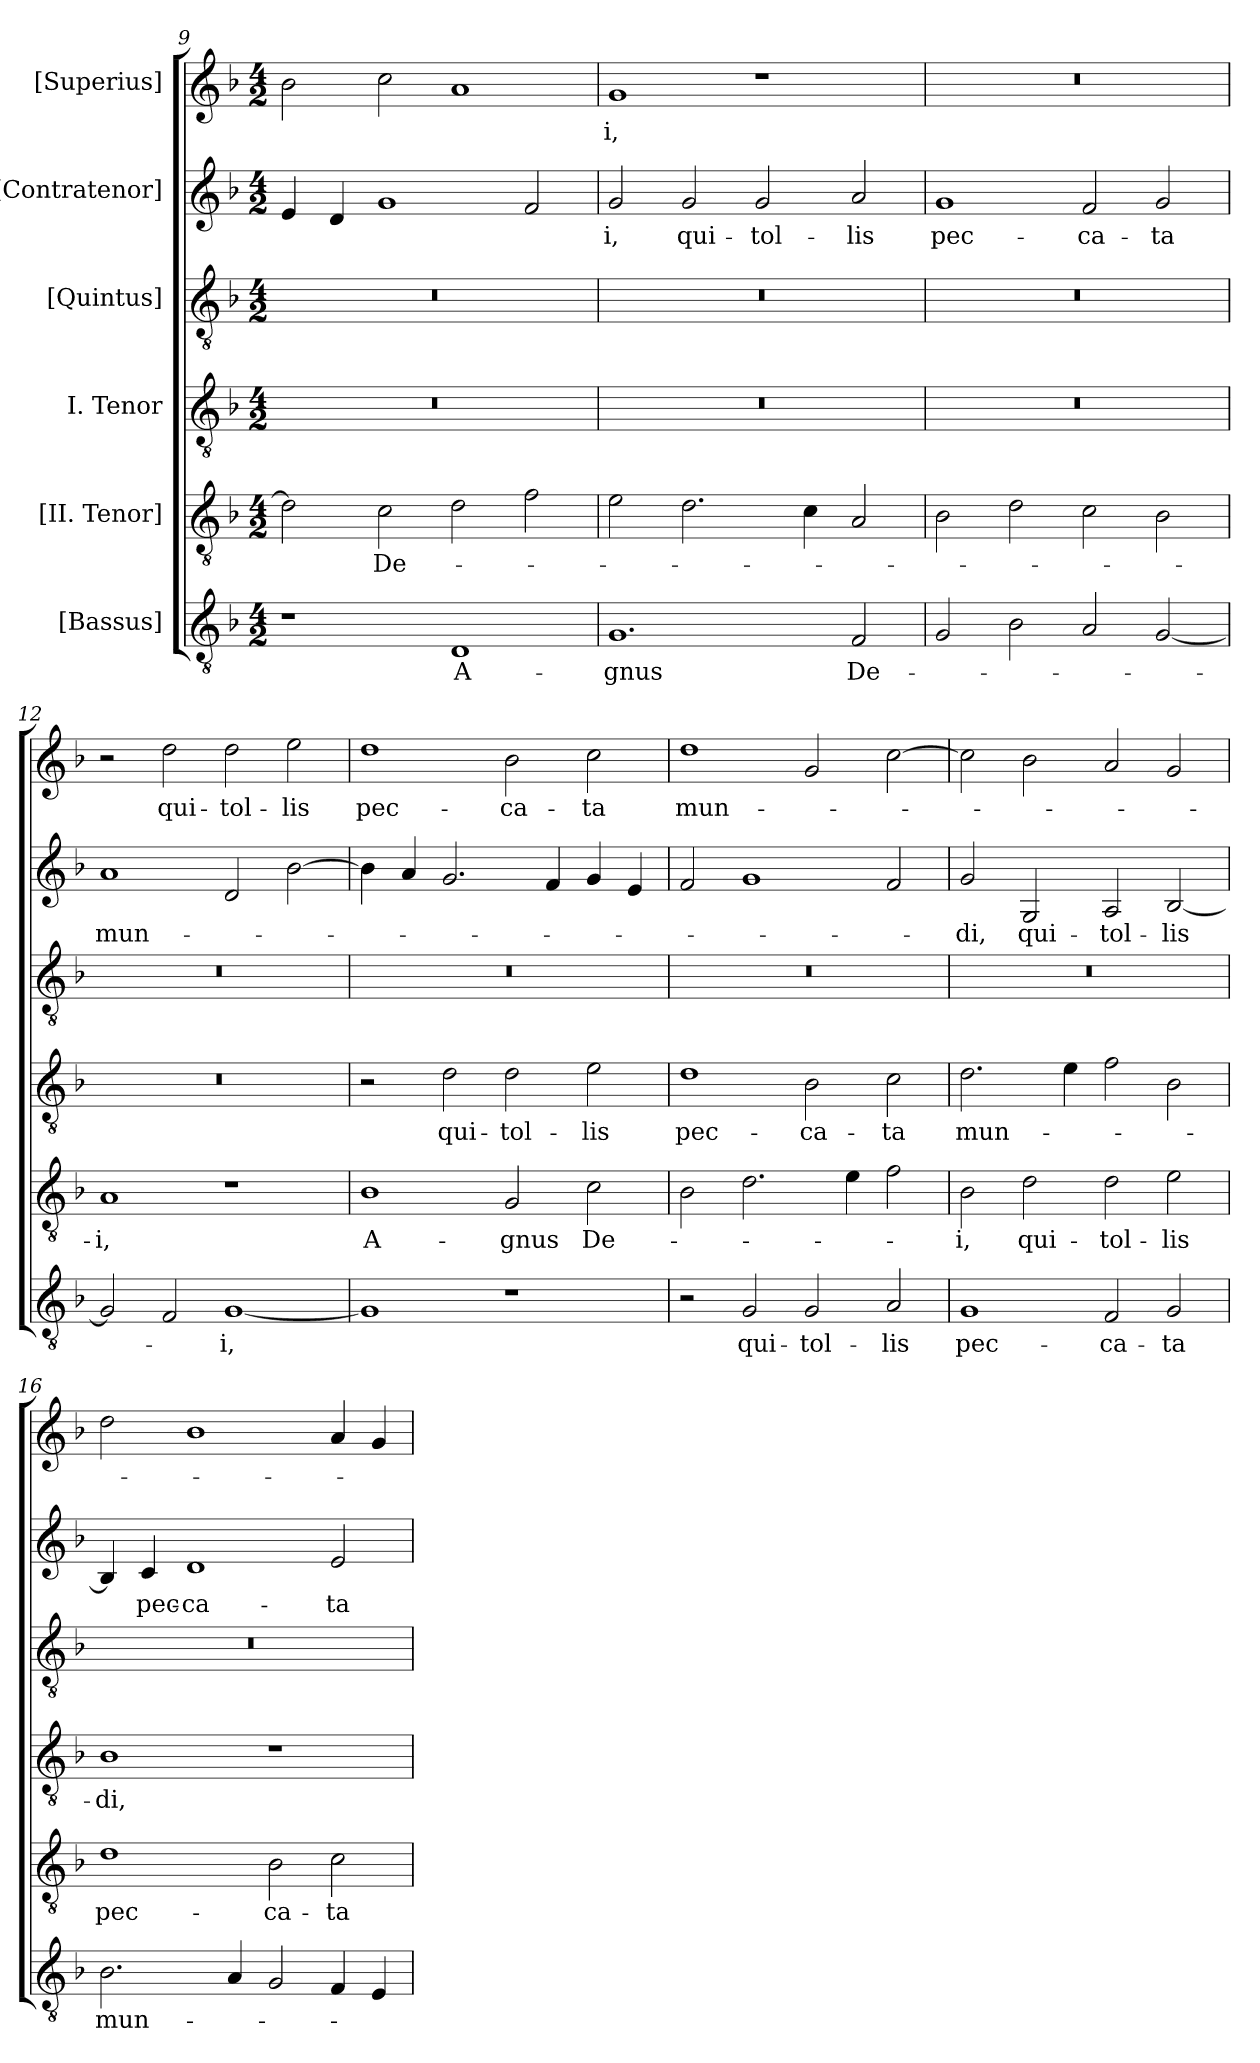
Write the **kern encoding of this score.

**kern	**text	**kern	**text	**kern	**text	**kern	**kern	**text	**kern	**text
*part6	*part6	*part5	*part5	*part4	*part4	*part3	*part2	*part2	*part1	*part1
*staff6	*staff6	*staff5	*staff5	*staff4	*staff4	*staff3	*staff2	*staff2	*staff1	*staff1
*I"[Bassus]	*	*I"[II. Tenor]	*	*I"I. Tenor	*	*I"[Quintus]	*I"[Contratenor]	*	*I"[Superius]	*
*clefGv2	*	*clefGv2	*	*clefGv2	*	*clefGv2	*clefG2	*	*clefG2	*
*k[b-]	*	*k[b-]	*	*k[b-]	*	*k[b-]	*k[b-]	*	*k[b-]	*
*M4/2	*	*M4/2	*	*M4/2	*	*M4/2	*M4/2	*	*M4/2	*
=9	=9	=9	=9	=9	=9	=9	=9	=9	=9	=9
1r	.	2d\]	.	0r	.	0r	4e/	.	2b-\	.
.	.	.	.	.	.	.	4d/	.	.	.
.	.	2c\	De-	.	.	.	1g/	.	2cc\	.
1D/	A-	2d\	.	.	.	.	.	.	1a/	.
.	.	2f\	.	.	.	.	2f/	.	.	.
=10	=10	=10	=10	=10	=10	=10	=10	=10	=10	=10
1.G/	-gnus	2e\	.	0r	.	0r	2g/	-i,	1g/	-i,
.	.	2.d\	.	.	.	.	2g/	qui-	.	.
.	.	.	.	.	.	.	2g/	tol-	1r	.
.	.	4c\	.	.	.	.	.	.	.	.
2F/	De-	2A/	.	.	.	.	2a/	-lis	.	.
=11	=11	=11	=11	=11	=11	=11	=11	=11	=11	=11
2G/	.	2B-\	.	0r	.	0r	1g/	pec-	0r	.
2B-\	.	2d\	.	.	.	.	.	.	.	.
2A/	.	2c\	.	.	.	.	2f/	-ca-	.	.
[2G/	.	2B-\	.	.	.	.	2g/	-ta	.	.
=12	=12	=12	=12	=12	=12	=12	=12	=12	=12	=12
2G/]	.	1A/	-i,	0r	.	0r	1a/	mun-	2r	.
2F/	.	.	.	.	.	.	.	.	2dd\	qui-
[1G/	-i,	1r	.	.	.	.	2d/	.	2dd\	tol-
.	.	.	.	.	.	.	[2b-\	.	2ee\	-lis
=13	=13	=13	=13	=13	=13	=13	=13	=13	=13	=13
1G/]	.	1B-\	A-	2r	.	0r	4b-\]	.	1dd\	pec-
.	.	.	.	.	.	.	4a/	.	.	.
.	.	.	.	2d\	qui-	.	2.g/	.	.	.
1r	.	2G/	-gnus	2d\	tol-	.	.	.	2b-\	-ca-
.	.	.	.	.	.	.	4f/	.	.	.
.	.	2c\	De-	2e\	-lis	.	4g/	.	2cc\	-ta
.	.	.	.	.	.	.	4e/	.	.	.
=14	=14	=14	=14	=14	=14	=14	=14	=14	=14	=14
2r	.	2B-\	.	1d\	pec-	0r	2f/	.	1dd\	mun-
2G/	qui-	2.d\	.	.	.	.	1g/	.	.	.
2G/	tol-	.	.	2B-\	-ca-	.	.	.	2g/	.
.	.	4e\	.	.	.	.	.	.	.	.
2A/	-lis	2f\	.	2c\	-ta	.	2f/	.	[2cc\	.
=15	=15	=15	=15	=15	=15	=15	=15	=15	=15	=15
1G/	pec-	2B-\	-i,	2.d\	mun-	0r	2g/	-di,	2cc\]	.
.	.	2d\	qui-	.	.	.	2G/	qui-	2b-\	.
.	.	.	.	4e\	.	.	.	.	.	.
2F/	-ca-	2d\	tol-	2f\	.	.	2A/	tol-	2a/	.
2G/	-ta	2e\	-lis	2B-\	.	.	[2B-/	-lis	2g/	.
=16	=16	=16	=16	=16	=16	=16	=16	=16	=16	=16
2.B-\	mun-	1d\	pec-	1B-\	-di,	0r	4B-/]	.	2dd\	.
.	.	.	.	.	.	.	4c/	pec-	.	.
.	.	.	.	.	.	.	1d/	-ca-	1b-\	.
4A/	.	.	.	.	.	.	.	.	.	.
2G/	.	2B-\	-ca-	1r	.	.	.	.	.	.
4F/	.	2c\	-ta	.	.	.	2e/	-ta	4a/	.
4E/	.	.	.	.	.	.	.	.	4g/	.
=	=	=	=	=	=	=	=	=	=	=
*-	*-	*-	*-	*-	*-	*-	*-	*-	*-	*-
